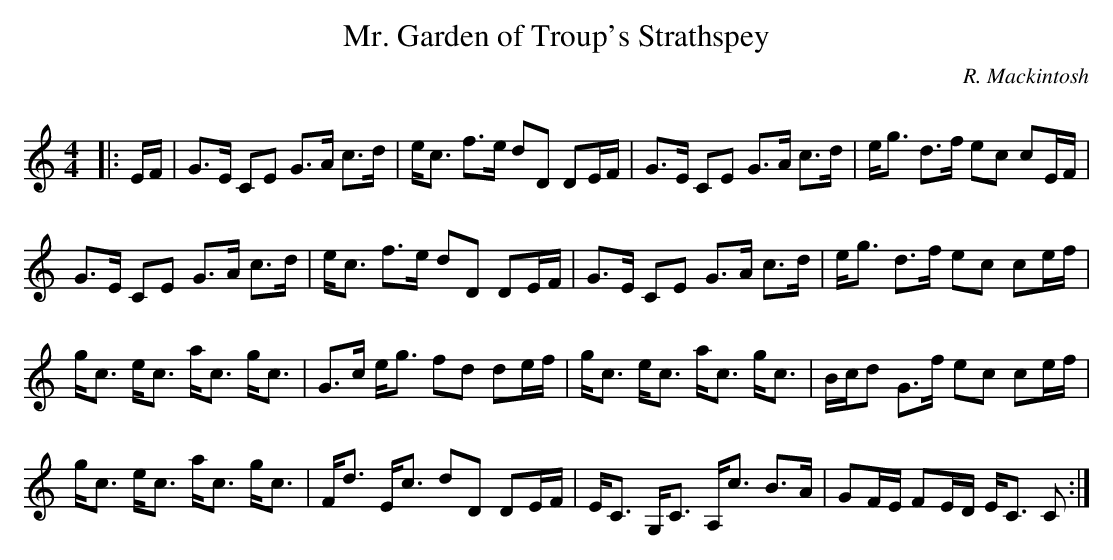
X:1
T: Mr. Garden of Troup's Strathspey
C:R. Mackintosh
Q: 128
K:C
M:4/4
L:1/16
|:EF|G3E C2E2 G3A c3d|ec3 f3e d2D2 D2EF|G3E C2E2 G3A c3d|eg3 d3f e2c2 c2EF|
G3E C2E2 G3A c3d|ec3 f3e d2D2 D2EF|G3E C2E2 G3A c3d|eg3 d3f e2c2 c2ef|
gc3 ec3 ac3 gc3|G3c eg3 f2d2 d2ef|gc3 ec3 ac3 gc3|Bcd2 G3f e2c2 c2ef|
gc3 ec3 ac3 gc3|Fd3 Ec3 d2D2 D2EF|EC3 G,C3 A,c3 B3A|G2FE F2ED EC3 C2:|
